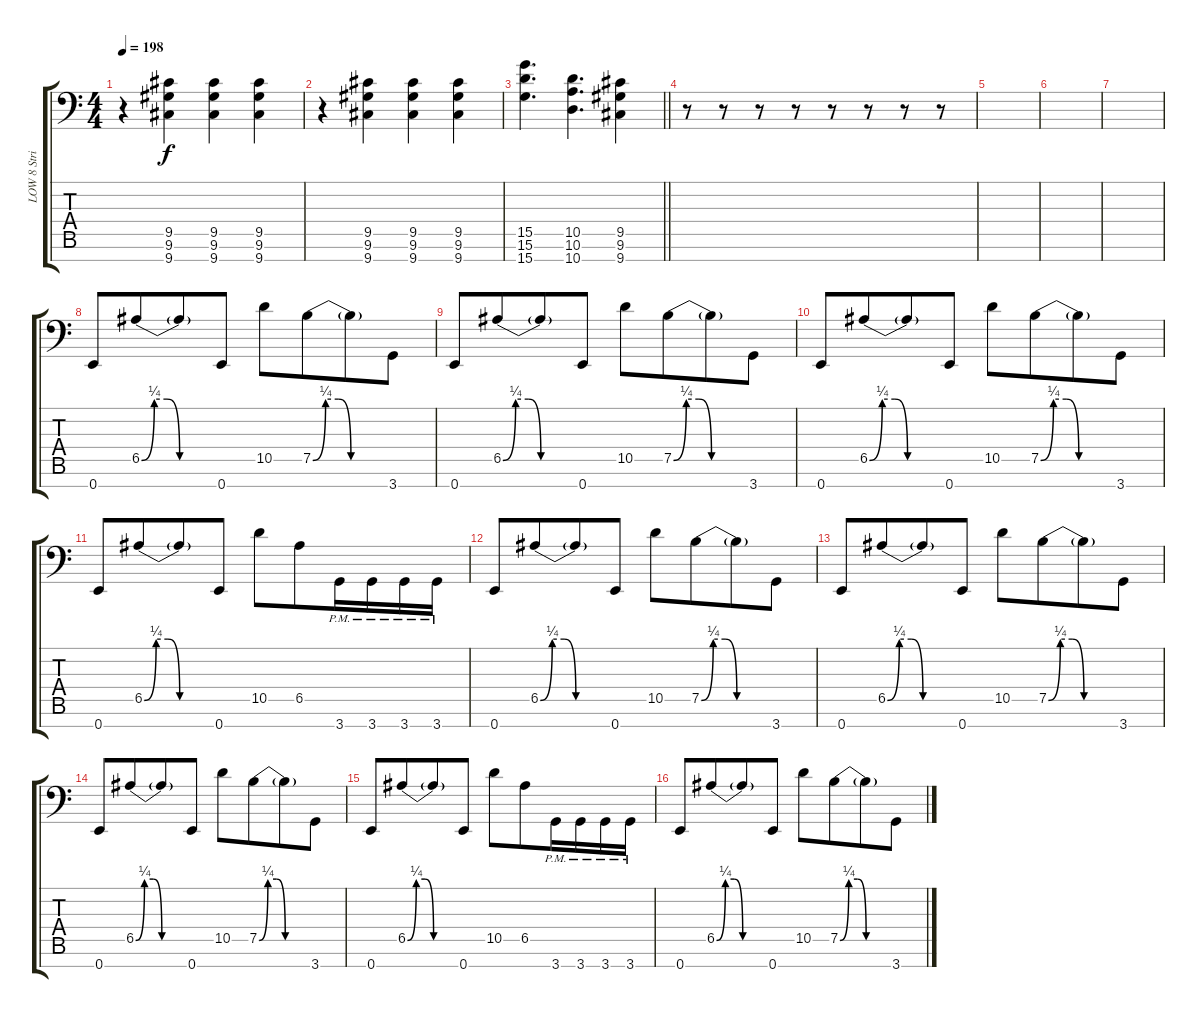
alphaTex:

\track ("LOW 8 String RIGHT" "LOW 8 Stri") {instrument distortionguitar}
\staff {score tabs}
\tuning (B3 Gb3 E3 B2 E2 B1 E1) {hide}
\ts (4 4)
\tempo 198
\clef f4
\ks c
r.4{dy f} (9.5 9.6 9.7).4 (9.5 9.6 9.7).4 (9.5 9.6 9.7).4 |
r.4 (9.5 9.6 9.7).4 (9.5 9.6 9.7).4 (9.5 9.6 9.7).4 |
\barLineRight lightlight
(15.5 15.6 15.7).4{d beam merge} (10.5 10.6 10.7).4{d} (9.5 9.6 9.7).4 |
\section ("" "")
r.8{beam merge} r.8 r.8 r.8 r.8 r.8{beam merge} r.8 r.8 |
|
|
|
0.7.8 6.5{be (custom 0 0 10 1 20 1 30 0 60 0)}.8{beam merge} 6.5{t}.8 0.7.8 10.5.8 7.5{be (custom 0 0 10 1 20 1 30 0 60 0)}.8{beam merge} 7.5{t}.8{beam merge} 3.7.8 |
0.7.8 6.5{be (custom 0 0 10 1 20 1 30 0 60 0)}.8{beam merge} 6.5{t}.8 0.7.8 10.5.8 7.5{be (custom 0 0 10 1 20 1 30 0 60 0)}.8{beam merge} 7.5{t}.8{beam merge} 3.7.8 |
0.7.8 6.5{be (custom 0 0 10 1 20 1 30 0 60 0)}.8{beam merge} 6.5{t}.8 0.7.8 10.5.8 7.5{be (custom 0 0 10 1 20 1 30 0 60 0)}.8{beam merge} 7.5{t}.8{beam merge} 3.7.8 |
0.7.8 6.5{be (custom 0 0 10 1 20 1 30 0 60 0)}.8{beam merge} 6.5{t}.8 0.7.8 10.5.8 6.5.8{beam merge} 3.7{pm}.16{beam merge} 3.7{pm}.16 3.7{pm}.16{beam merge} 3.7{pm}.16 |
0.7.8 6.5{be (custom 0 0 10 1 20 1 30 0 60 0)}.8{beam merge} 6.5{t}.8 0.7.8 10.5.8 7.5{be (custom 0 0 10 1 20 1 30 0 60 0)}.8{beam merge} 7.5{t}.8{beam merge} 3.7.8 |
0.7.8 6.5{be (custom 0 0 10 1 20 1 30 0 60 0)}.8{beam merge} 6.5{t}.8 0.7.8 10.5.8 7.5{be (custom 0 0 10 1 20 1 30 0 60 0)}.8{beam merge} 7.5{t}.8{beam merge} 3.7.8 |
0.7.8 6.5{be (custom 0 0 10 1 20 1 30 0 60 0)}.8{beam merge} 6.5{t}.8 0.7.8 10.5.8 7.5{be (custom 0 0 10 1 20 1 30 0 60 0)}.8{beam merge} 7.5{t}.8{beam merge} 3.7.8 |
0.7.8 6.5{be (custom 0 0 10 1 20 1 30 0 60 0)}.8{beam merge} 6.5{t}.8 0.7.8 10.5.8 6.5.8{beam merge} 3.7{pm}.16{beam merge} 3.7{pm}.16 3.7{pm}.16{beam merge} 3.7{pm}.16 |
0.7.8 6.5{be (custom 0 0 10 1 20 1 30 0 60 0)}.8{beam merge} 6.5{t}.8 0.7.8 10.5.8 7.5{be (custom 0 0 10 1 20 1 30 0 60 0)}.8{beam merge} 7.5{t}.8{beam merge} 3.7.8
